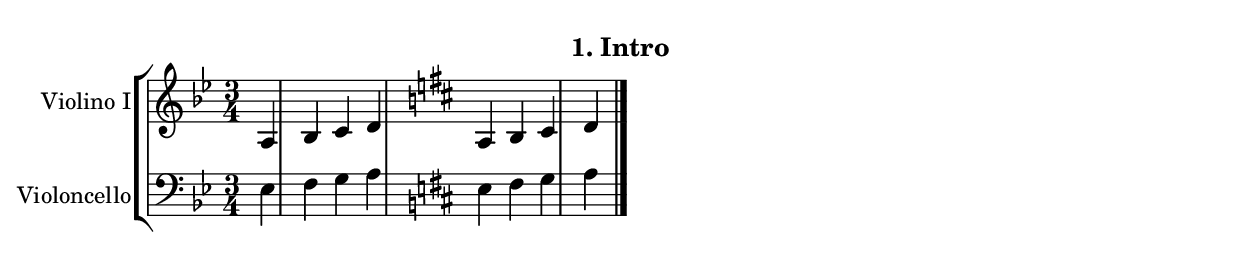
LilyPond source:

\version "2.18.2"

\book {
  \header {
  }

  \bookpart {
    \header {
      piece = \markup {
        \column {
          \fill-line {\bold \large "1. Intro"}

        }
      }
    }

    \score {
      \new StaffGroup <<
        \set StaffGroup.systemStartDelimiterHierarchy = #'(SystemStartBracket violino1 violoncello )
        <<
        \new Staff = ViolinoIStaff \with { }
        \context Staff = ViolinoIStaff {
          \set Staff.instrumentName = #"Violino I"
          \relative c {
            \clef "treble"
            \partial 8
            << \new Voice = "violino1_voice1" {
              \time 3/4
              \key bes \major
              a'4 bes c d
              \key d \major
              a b cis d
            } >>
            \bar "|."
          }
        }
        >>

        <<
        \new Staff = VioloncelloStaff \with { }
        \context Staff = VioloncelloStaff {
          \set Staff.instrumentName = #"Violoncello"
          \relative c {
            \clef "bass"
            \partial 8
            << \new Voice = "violoncello_voice1" {
              \time 3/4
              \key bes \major
              ees4 f g a
              \key d \major
              e fis g a
            } >>
            \bar "|."
          }
        }
        >>
      >>
    }
  }

  \bookpart {
    \header {
      piece = \markup {
        \column {
          \fill-line {\bold \large "2. Outro"}

        }
      }
    }

    \score {
      \new StaffGroup <<
        \set StaffGroup.systemStartDelimiterHierarchy = #'(SystemStartBracket (SystemStartBrace violino1 violino2) )
        <<
        \new Staff = ViolinoIStaff \with { }
        \context Staff = ViolinoIStaff {
          \set Staff.instrumentName = #"Violino I"
          \relative c {
            \clef "treble"
            << \new Voice = "violino1_voice1" {
              \time 2/4
              \key bes \major
              a'4 bes
              \time 5/4
              c d
            } >>
            \bar "|."
          }
        }
        >>

        <<
        \new Staff = ViolinoIIStaff \with { }
        \context Staff = ViolinoIIStaff {
          \set Staff.instrumentName = #"Violino II"
          \relative c {
            \clef "treble"
            << \new Voice = "violino2_voice1" {
              \time 2/4
              \key bes \major
              ees4 f
              \time 5/4
              g a
            } >>
            \bar "|."
          }
        }
        >>
      >>
    }
  }
}
